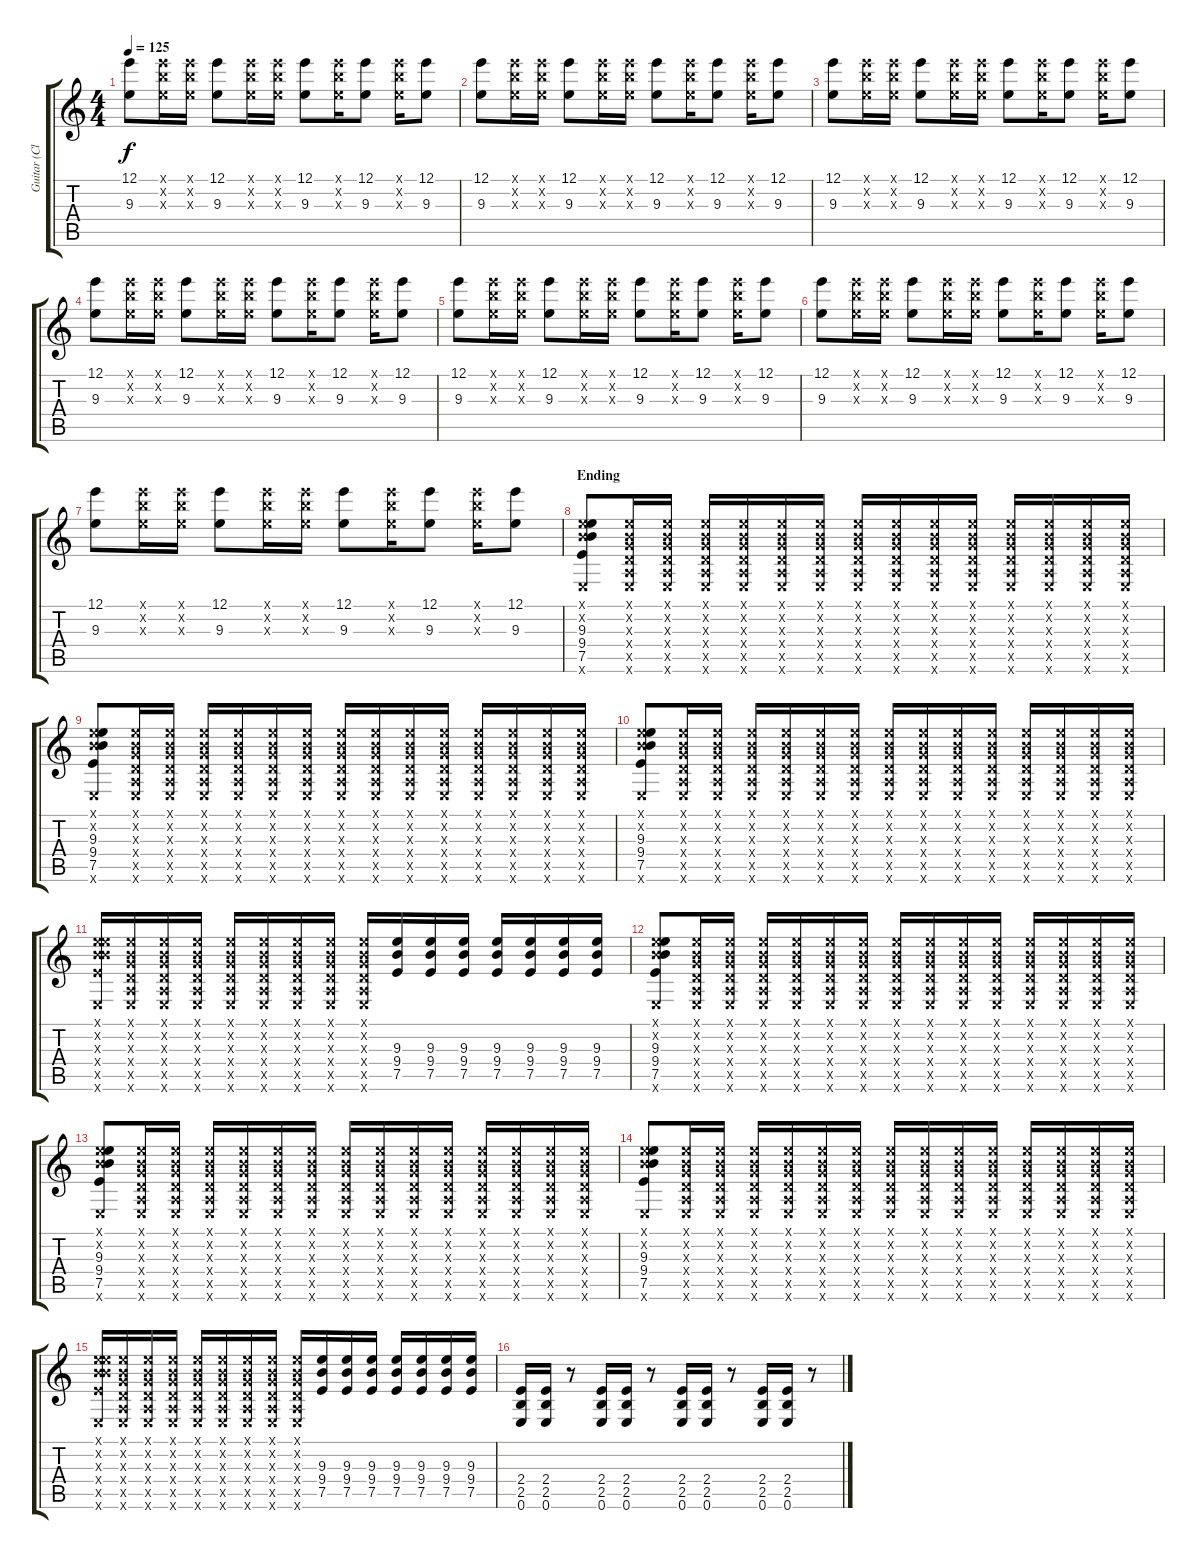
\track ("Guitar (Clean + Distortion)" "Guitar (Cl") {instrument distortionguitar}
\staff {score tabs}
\tuning (E4 B3 G3 D3 A2 E2) {hide}
\ts (4 4)
\tempo 125
\clef g2
\ks c
(12.1 9.3).8{dy f} (12.1{x} 12.2{x} 9.3{x}).16 (12.1{x} 12.2{x} 9.3{x}).16 (12.1 9.3).8 (12.1{x} 12.2{x} 9.3{x}).16 (12.1{x} 12.2{x} 9.3{x}).16 (12.1 9.3).8 (12.1{x} 12.2{x} 9.3{x}).16 (12.1 9.3).8 (12.1{x} 12.2{x} 9.3{x}).16 (12.1 9.3).8 |
(12.1 9.3).8 (12.1{x} 12.2{x} 9.3{x}).16 (12.1{x} 12.2{x} 9.3{x}).16 (12.1 9.3).8 (12.1{x} 12.2{x} 9.3{x}).16 (12.1{x} 12.2{x} 9.3{x}).16 (12.1 9.3).8 (12.1{x} 12.2{x} 9.3{x}).16 (12.1 9.3).8 (12.1{x} 12.2{x} 9.3{x}).16 (12.1 9.3).8 |
(12.1 9.3).8 (12.1{x} 12.2{x} 9.3{x}).16 (12.1{x} 12.2{x} 9.3{x}).16 (12.1 9.3).8 (12.1{x} 12.2{x} 9.3{x}).16 (12.1{x} 12.2{x} 9.3{x}).16 (12.1 9.3).8 (12.1{x} 12.2{x} 9.3{x}).16 (12.1 9.3).8 (12.1{x} 12.2{x} 9.3{x}).16 (12.1 9.3).8 |
(12.1 9.3).8 (12.1{x} 12.2{x} 9.3{x}).16 (12.1{x} 12.2{x} 9.3{x}).16 (12.1 9.3).8 (12.1{x} 12.2{x} 9.3{x}).16 (12.1{x} 12.2{x} 9.3{x}).16 (12.1 9.3).8 (12.1{x} 12.2{x} 9.3{x}).16 (12.1 9.3).8 (12.1{x} 12.2{x} 9.3{x}).16 (12.1 9.3).8 |
(12.1 9.3).8 (12.1{x} 12.2{x} 9.3{x}).16 (12.1{x} 12.2{x} 9.3{x}).16 (12.1 9.3).8 (12.1{x} 12.2{x} 9.3{x}).16 (12.1{x} 12.2{x} 9.3{x}).16 (12.1 9.3).8 (12.1{x} 12.2{x} 9.3{x}).16 (12.1 9.3).8 (12.1{x} 12.2{x} 9.3{x}).16 (12.1 9.3).8 |
(12.1 9.3).8 (12.1{x} 12.2{x} 9.3{x}).16 (12.1{x} 12.2{x} 9.3{x}).16 (12.1 9.3).8 (12.1{x} 12.2{x} 9.3{x}).16 (12.1{x} 12.2{x} 9.3{x}).16 (12.1 9.3).8 (12.1{x} 12.2{x} 9.3{x}).16 (12.1 9.3).8 (12.1{x} 12.2{x} 9.3{x}).16 (12.1 9.3).8 |
(12.1 9.3).8 (12.1{x} 12.2{x} 9.3{x}).16 (12.1{x} 12.2{x} 9.3{x}).16 (12.1 9.3).8 (12.1{x} 12.2{x} 9.3{x}).16 (12.1{x} 12.2{x} 9.3{x}).16 (12.1 9.3).8 (12.1{x} 12.2{x} 9.3{x}).16 (12.1 9.3).8 (12.1{x} 12.2{x} 9.3{x}).16 (12.1 9.3).8 |
\section ("" "Ending")
(0.1{x} 0.2{x} 9.3 9.4 7.5 0.6{x}).8 (0.1{x} 0.2{x} 0.3{x} 0.4{x} 0.5{x} 0.6{x}).16 (0.1{x} 0.2{x} 0.3{x} 0.4{x} 0.5{x} 0.6{x}).16 (0.1{x} 0.2{x} 0.3{x} 0.4{x} 0.5{x} 0.6{x}).16 (0.1{x} 0.2{x} 0.3{x} 0.4{x} 0.5{x} 0.6{x}).16 (0.1{x} 0.2{x} 0.3{x} 0.4{x} 0.5{x} 0.6{x}).16 (0.1{x} 0.2{x} 0.3{x} 0.4{x} 0.5{x} 0.6{x}).16 (0.1{x} 0.2{x} 0.3{x} 0.4{x} 0.5{x} 0.6{x}).16 (0.1{x} 0.2{x} 0.3{x} 0.4{x} 0.5{x} 0.6{x}).16 (0.1{x} 0.2{x} 0.3{x} 0.4{x} 0.5{x} 0.6{x}).16 (0.1{x} 0.2{x} 0.3{x} 0.4{x} 0.5{x} 0.6{x}).16 (0.1{x} 0.2{x} 0.3{x} 0.4{x} 0.5{x} 0.6{x}).16 (0.1{x} 0.2{x} 0.3{x} 0.4{x} 0.5{x} 0.6{x}).16 (0.1{x} 0.2{x} 0.3{x} 0.4{x} 0.5{x} 0.6{x}).16 (0.1{x} 0.2{x} 0.3{x} 0.4{x} 0.5{x} 0.6{x}).16 |
(0.1{x} 0.2{x} 9.3 9.4 7.5 0.6{x}).8 (0.1{x} 0.2{x} 0.3{x} 0.4{x} 0.5{x} 0.6{x}).16 (0.1{x} 0.2{x} 0.3{x} 0.4{x} 0.5{x} 0.6{x}).16 (0.1{x} 0.2{x} 0.3{x} 0.4{x} 0.5{x} 0.6{x}).16 (0.1{x} 0.2{x} 0.3{x} 0.4{x} 0.5{x} 0.6{x}).16 (0.1{x} 0.2{x} 0.3{x} 0.4{x} 0.5{x} 0.6{x}).16 (0.1{x} 0.2{x} 0.3{x} 0.4{x} 0.5{x} 0.6{x}).16 (0.1{x} 0.2{x} 0.3{x} 0.4{x} 0.5{x} 0.6{x}).16 (0.1{x} 0.2{x} 0.3{x} 0.4{x} 0.5{x} 0.6{x}).16 (0.1{x} 0.2{x} 0.3{x} 0.4{x} 0.5{x} 0.6{x}).16 (0.1{x} 0.2{x} 0.3{x} 0.4{x} 0.5{x} 0.6{x}).16 (0.1{x} 0.2{x} 0.3{x} 0.4{x} 0.5{x} 0.6{x}).16 (0.1{x} 0.2{x} 0.3{x} 0.4{x} 0.5{x} 0.6{x}).16 (0.1{x} 0.2{x} 0.3{x} 0.4{x} 0.5{x} 0.6{x}).16 (0.1{x} 0.2{x} 0.3{x} 0.4{x} 0.5{x} 0.6{x}).16 |
(0.1{x} 0.2{x} 9.3 9.4 7.5 0.6{x}).8 (0.1{x} 0.2{x} 0.3{x} 0.4{x} 0.5{x} 0.6{x}).16 (0.1{x} 0.2{x} 0.3{x} 0.4{x} 0.5{x} 0.6{x}).16 (0.1{x} 0.2{x} 0.3{x} 0.4{x} 0.5{x} 0.6{x}).16 (0.1{x} 0.2{x} 0.3{x} 0.4{x} 0.5{x} 0.6{x}).16 (0.1{x} 0.2{x} 0.3{x} 0.4{x} 0.5{x} 0.6{x}).16 (0.1{x} 0.2{x} 0.3{x} 0.4{x} 0.5{x} 0.6{x}).16 (0.1{x} 0.2{x} 0.3{x} 0.4{x} 0.5{x} 0.6{x}).16 (0.1{x} 0.2{x} 0.3{x} 0.4{x} 0.5{x} 0.6{x}).16 (0.1{x} 0.2{x} 0.3{x} 0.4{x} 0.5{x} 0.6{x}).16 (0.1{x} 0.2{x} 0.3{x} 0.4{x} 0.5{x} 0.6{x}).16 (0.1{x} 0.2{x} 0.3{x} 0.4{x} 0.5{x} 0.6{x}).16 (0.1{x} 0.2{x} 0.3{x} 0.4{x} 0.5{x} 0.6{x}).16 (0.1{x} 0.2{x} 0.3{x} 0.4{x} 0.5{x} 0.6{x}).16 (0.1{x} 0.2{x} 0.3{x} 0.4{x} 0.5{x} 0.6{x}).16 |
(0.1{x} 0.2{x} 9.3{x} 9.4{x} 7.5{x} 0.6{x}).16 (0.1{x} 0.2{x} 0.3{x} 0.4{x} 0.5{x} 0.6{x}).16 (0.1{x} 0.2{x} 0.3{x} 0.4{x} 0.5{x} 0.6{x}).16 (0.1{x} 0.2{x} 0.3{x} 0.4{x} 0.5{x} 0.6{x}).16 (0.1{x} 0.2{x} 0.3{x} 0.4{x} 0.5{x} 0.6{x}).16 (0.1{x} 0.2{x} 0.3{x} 0.4{x} 0.5{x} 0.6{x}).16 (0.1{x} 0.2{x} 0.3{x} 0.4{x} 0.5{x} 0.6{x}).16 (0.1{x} 0.2{x} 0.3{x} 0.4{x} 0.5{x} 0.6{x}).16 (0.1{x} 0.2{x} 0.3{x} 0.4{x} 0.5{x} 0.6{x}).16 (9.3 9.4 7.5).16 (9.3 9.4 7.5).16 (9.3 9.4 7.5).16 (9.3 9.4 7.5).16 (9.3 9.4 7.5).16 (9.3 9.4 7.5).16 (9.3 9.4 7.5).16 |
(0.1{x} 0.2{x} 9.3 9.4 7.5 0.6{x}).8 (0.1{x} 0.2{x} 0.3{x} 0.4{x} 0.5{x} 0.6{x}).16 (0.1{x} 0.2{x} 0.3{x} 0.4{x} 0.5{x} 0.6{x}).16 (0.1{x} 0.2{x} 0.3{x} 0.4{x} 0.5{x} 0.6{x}).16 (0.1{x} 0.2{x} 0.3{x} 0.4{x} 0.5{x} 0.6{x}).16 (0.1{x} 0.2{x} 0.3{x} 0.4{x} 0.5{x} 0.6{x}).16 (0.1{x} 0.2{x} 0.3{x} 0.4{x} 0.5{x} 0.6{x}).16 (0.1{x} 0.2{x} 0.3{x} 0.4{x} 0.5{x} 0.6{x}).16 (0.1{x} 0.2{x} 0.3{x} 0.4{x} 0.5{x} 0.6{x}).16 (0.1{x} 0.2{x} 0.3{x} 0.4{x} 0.5{x} 0.6{x}).16 (0.1{x} 0.2{x} 0.3{x} 0.4{x} 0.5{x} 0.6{x}).16 (0.1{x} 0.2{x} 0.3{x} 0.4{x} 0.5{x} 0.6{x}).16 (0.1{x} 0.2{x} 0.3{x} 0.4{x} 0.5{x} 0.6{x}).16 (0.1{x} 0.2{x} 0.3{x} 0.4{x} 0.5{x} 0.6{x}).16 (0.1{x} 0.2{x} 0.3{x} 0.4{x} 0.5{x} 0.6{x}).16 |
(0.1{x} 0.2{x} 9.3 9.4 7.5 0.6{x}).8 (0.1{x} 0.2{x} 0.3{x} 0.4{x} 0.5{x} 0.6{x}).16 (0.1{x} 0.2{x} 0.3{x} 0.4{x} 0.5{x} 0.6{x}).16 (0.1{x} 0.2{x} 0.3{x} 0.4{x} 0.5{x} 0.6{x}).16 (0.1{x} 0.2{x} 0.3{x} 0.4{x} 0.5{x} 0.6{x}).16 (0.1{x} 0.2{x} 0.3{x} 0.4{x} 0.5{x} 0.6{x}).16 (0.1{x} 0.2{x} 0.3{x} 0.4{x} 0.5{x} 0.6{x}).16 (0.1{x} 0.2{x} 0.3{x} 0.4{x} 0.5{x} 0.6{x}).16 (0.1{x} 0.2{x} 0.3{x} 0.4{x} 0.5{x} 0.6{x}).16 (0.1{x} 0.2{x} 0.3{x} 0.4{x} 0.5{x} 0.6{x}).16 (0.1{x} 0.2{x} 0.3{x} 0.4{x} 0.5{x} 0.6{x}).16 (0.1{x} 0.2{x} 0.3{x} 0.4{x} 0.5{x} 0.6{x}).16 (0.1{x} 0.2{x} 0.3{x} 0.4{x} 0.5{x} 0.6{x}).16 (0.1{x} 0.2{x} 0.3{x} 0.4{x} 0.5{x} 0.6{x}).16 (0.1{x} 0.2{x} 0.3{x} 0.4{x} 0.5{x} 0.6{x}).16 |
(0.1{x} 0.2{x} 9.3 9.4 7.5 0.6{x}).8 (0.1{x} 0.2{x} 0.3{x} 0.4{x} 0.5{x} 0.6{x}).16 (0.1{x} 0.2{x} 0.3{x} 0.4{x} 0.5{x} 0.6{x}).16 (0.1{x} 0.2{x} 0.3{x} 0.4{x} 0.5{x} 0.6{x}).16 (0.1{x} 0.2{x} 0.3{x} 0.4{x} 0.5{x} 0.6{x}).16 (0.1{x} 0.2{x} 0.3{x} 0.4{x} 0.5{x} 0.6{x}).16 (0.1{x} 0.2{x} 0.3{x} 0.4{x} 0.5{x} 0.6{x}).16 (0.1{x} 0.2{x} 0.3{x} 0.4{x} 0.5{x} 0.6{x}).16 (0.1{x} 0.2{x} 0.3{x} 0.4{x} 0.5{x} 0.6{x}).16 (0.1{x} 0.2{x} 0.3{x} 0.4{x} 0.5{x} 0.6{x}).16 (0.1{x} 0.2{x} 0.3{x} 0.4{x} 0.5{x} 0.6{x}).16 (0.1{x} 0.2{x} 0.3{x} 0.4{x} 0.5{x} 0.6{x}).16 (0.1{x} 0.2{x} 0.3{x} 0.4{x} 0.5{x} 0.6{x}).16 (0.1{x} 0.2{x} 0.3{x} 0.4{x} 0.5{x} 0.6{x}).16 (0.1{x} 0.2{x} 0.3{x} 0.4{x} 0.5{x} 0.6{x}).16 |
(0.1{x} 0.2{x} 9.3{x} 9.4{x} 7.5{x} 0.6{x}).16 (0.1{x} 0.2{x} 0.3{x} 0.4{x} 0.5{x} 0.6{x}).16 (0.1{x} 0.2{x} 0.3{x} 0.4{x} 0.5{x} 0.6{x}).16 (0.1{x} 0.2{x} 0.3{x} 0.4{x} 0.5{x} 0.6{x}).16 (0.1{x} 0.2{x} 0.3{x} 0.4{x} 0.5{x} 0.6{x}).16 (0.1{x} 0.2{x} 0.3{x} 0.4{x} 0.5{x} 0.6{x}).16 (0.1{x} 0.2{x} 0.3{x} 0.4{x} 0.5{x} 0.6{x}).16 (0.1{x} 0.2{x} 0.3{x} 0.4{x} 0.5{x} 0.6{x}).16 (0.1{x} 0.2{x} 0.3{x} 0.4{x} 0.5{x} 0.6{x}).16 (9.3 9.4 7.5).16 (9.3 9.4 7.5).16 (9.3 9.4 7.5).16 (9.3 9.4 7.5).16 (9.3 9.4 7.5).16 (9.3 9.4 7.5).16 (9.3 9.4 7.5).16 |
(2.4 2.5 0.6).16 (2.4 2.5 0.6).16 r.8 (2.4 2.5 0.6).16 (2.4 2.5 0.6).16 r.8 (2.4 2.5 0.6).16 (2.4 2.5 0.6).16 r.8 (2.4 2.5 0.6).16 (2.4 2.5 0.6).16 r.8
